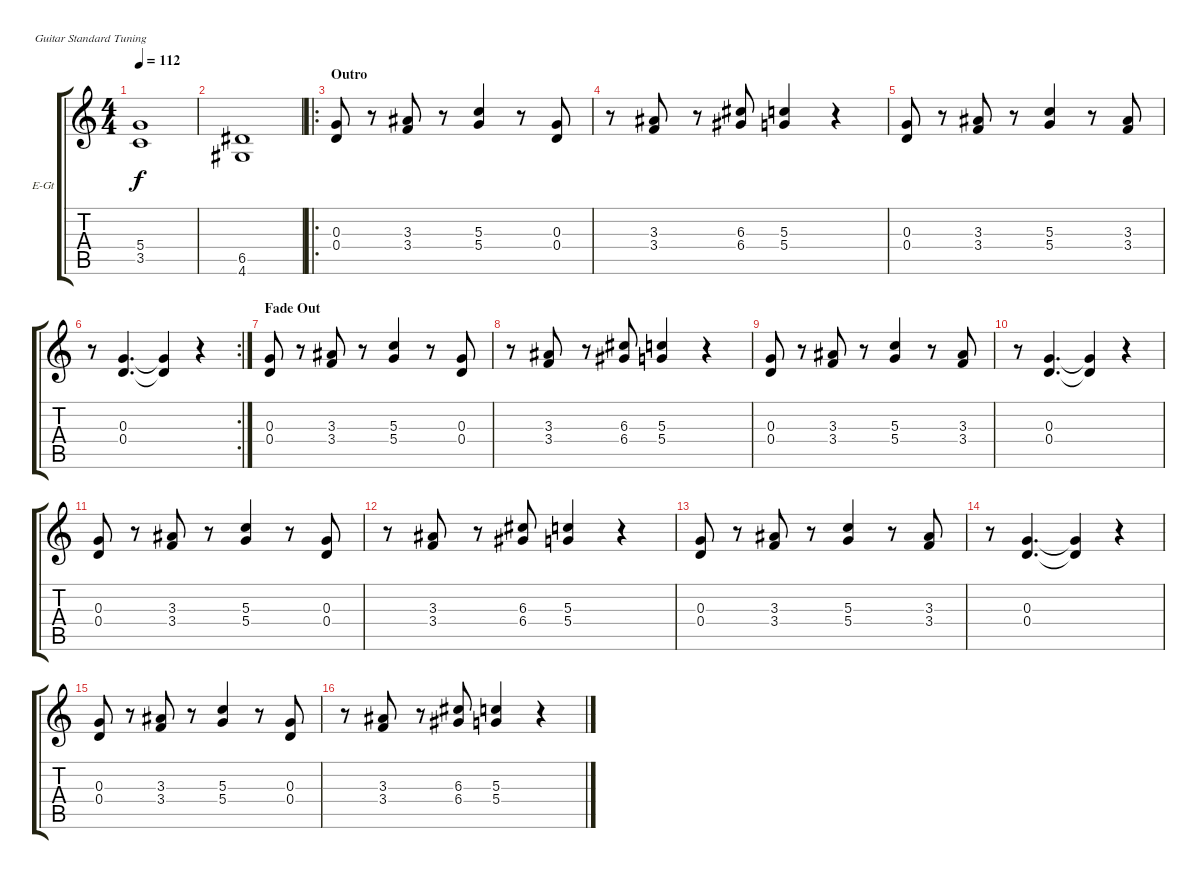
\defaultSystemsLayout 4
\bracketExtendMode groupsimilarinstruments
\firstSystemTrackNameOrientation horizontal
\otherSystemsTrackNameOrientation horizontal
\track ("Distortion Guitar" "E-Gt") {instrument distortionguitar}
\staff {score tabs}
\tuning (E4 B3 G3 D3 A2 E2)
\ts (4 4)
\tempo 112
\clef g2
\ks c
(3.5 5.4).1{dy f} |
(4.6 6.5).1 |
\ro
\section ("" "Outro")
(0.4 0.3).8 r.8 (3.3 3.4).8 r.8 (5.3 5.4).4 r.8 (0.4 0.3).8 |
r.8 (3.3 3.4).8 r.8 (6.3 6.4).8 (5.3 5.4).4 r.4 |
(0.4 0.3).8 r.8 (3.3 3.4).8 r.8 (5.3 5.4).4 r.8 (3.3 3.4).8 |
\rc 2
r.8 (0.4 0.3).4{d} (0.4{t} 0.3{t}).4 r.4 |
\section ("" "Fade Out")
(0.4 0.3).8 r.8 (3.3 3.4).8 r.8 (5.3 5.4).4 r.8 (0.4 0.3).8 |
r.8 (3.3 3.4).8 r.8 (6.3 6.4).8 (5.3 5.4).4 r.4 |
(0.4 0.3).8 r.8 (3.3 3.4).8 r.8 (5.3 5.4).4 r.8 (3.3 3.4).8 |
r.8 (0.4 0.3).4{d} (0.4{t} 0.3{t}).4 r.4 |
(0.4 0.3).8 r.8 (3.3 3.4).8 r.8 (5.3 5.4).4 r.8 (0.4 0.3).8 |
r.8 (3.3 3.4).8 r.8 (6.3 6.4).8 (5.3 5.4).4 r.4 |
(0.4 0.3).8 r.8 (3.3 3.4).8 r.8 (5.3 5.4).4 r.8 (3.3 3.4).8 |
r.8 (0.4 0.3).4{d} (0.4{t} 0.3{t}).4 r.4 |
(0.4 0.3).8 r.8 (3.3 3.4).8 r.8 (5.3 5.4).4 r.8 (0.4 0.3).8 |
r.8 (3.3 3.4).8 r.8 (6.3 6.4).8 (5.3 5.4).4 r.4
